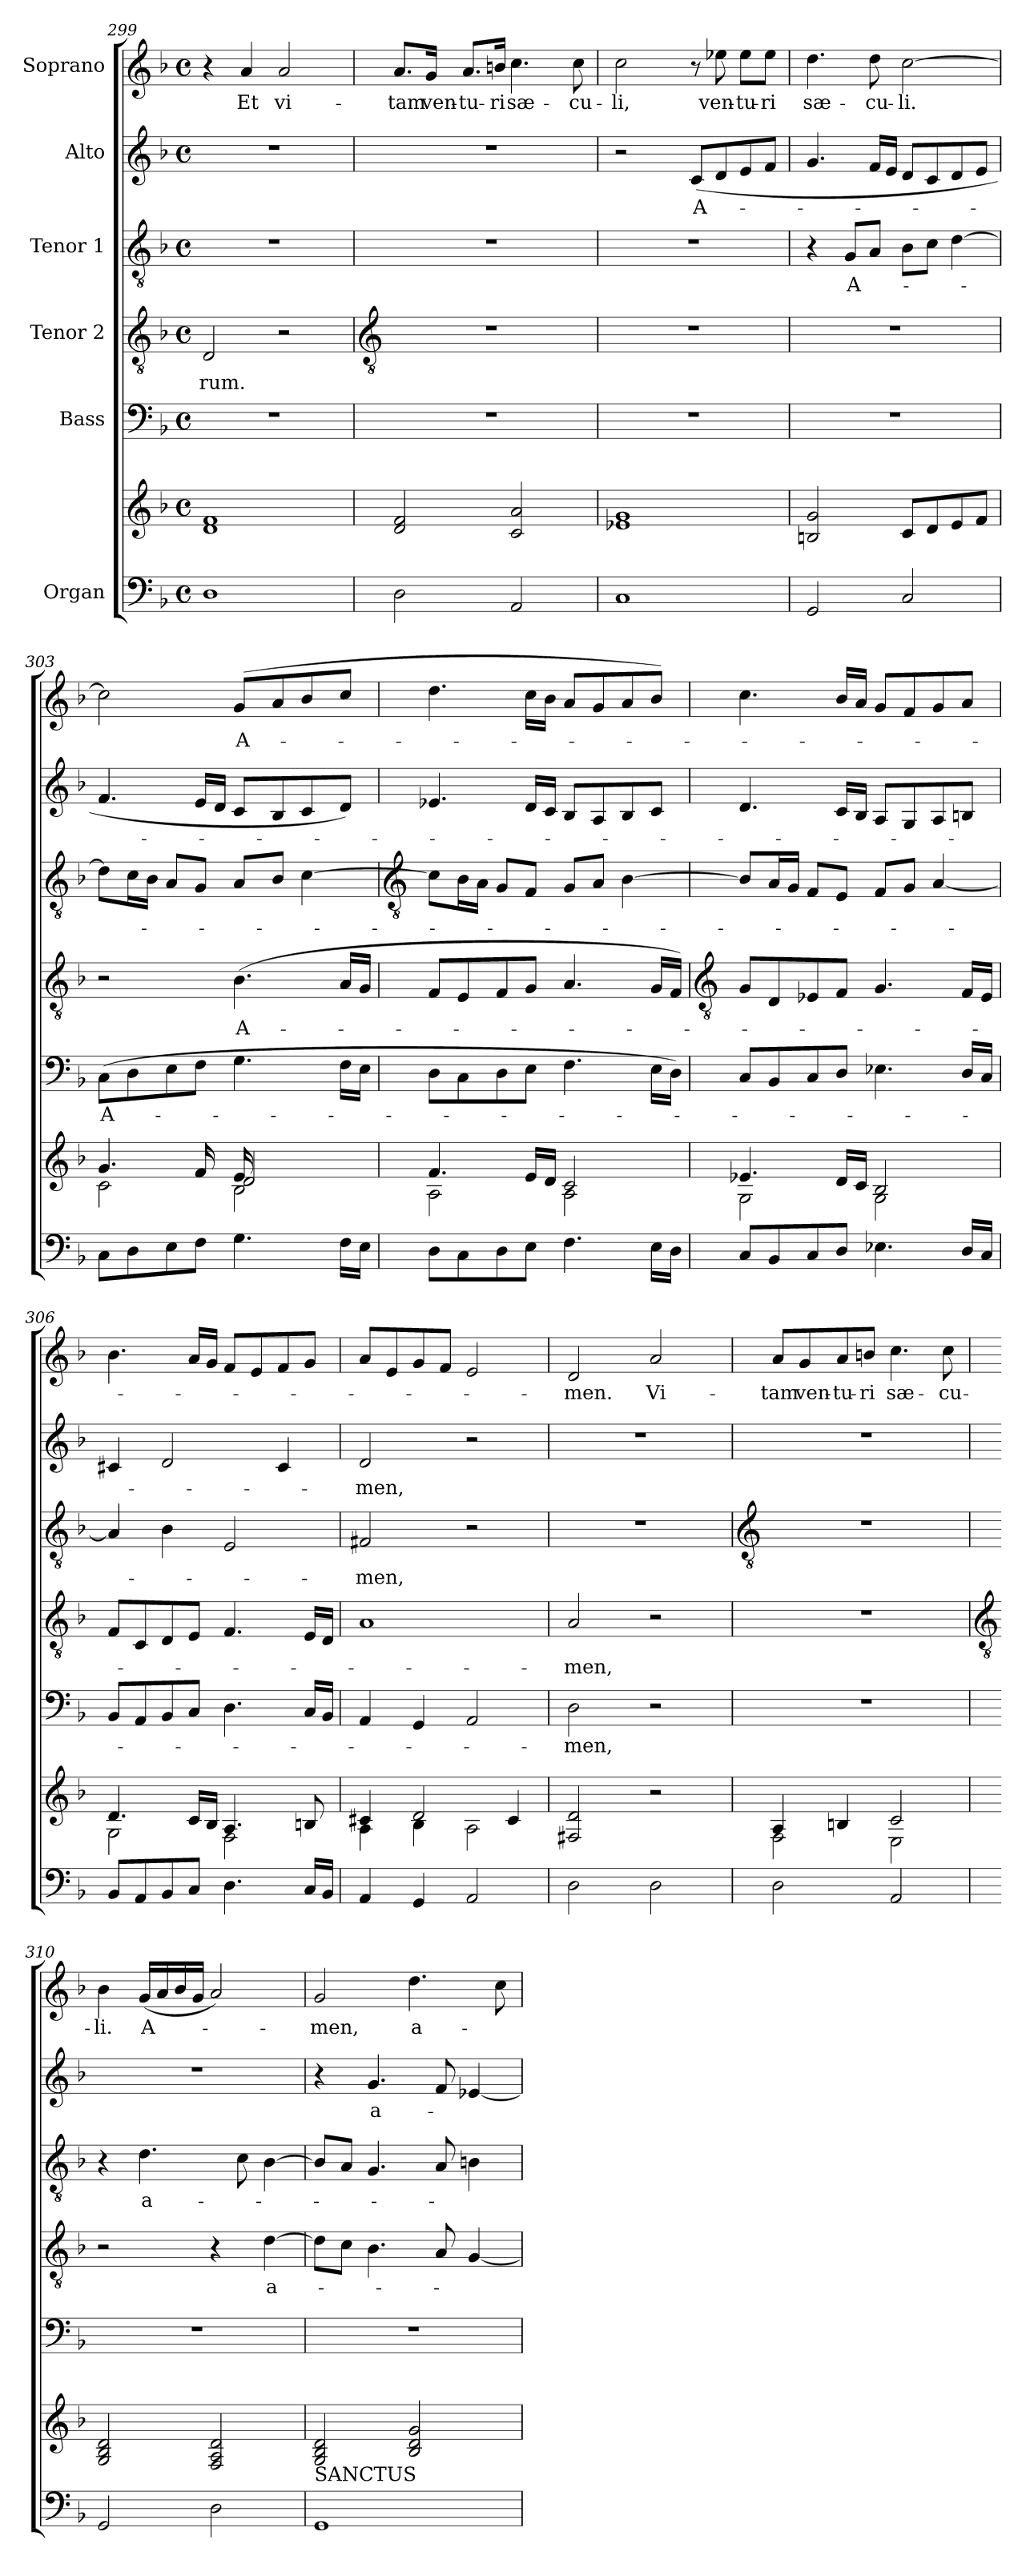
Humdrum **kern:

**kern	**kern	**kern	**text	**kern	**text	**kern	**text	**kern	**text	**kern	**text
*part6	*part6	*part5	*part5	*part4	*part4	*part3	*part3	*part2	*part2	*part1	*part1
*staff7	*staff6	*staff5	*staff5	*staff4	*staff4	*staff3	*staff3	*staff2	*staff2	*staff1	*staff1
*I"Organ	*	*I"Bass	*	*I"Tenor 2	*	*I"Tenor 1	*	*I"Alto	*	*I"Soprano	*
!!LO:LB:g=z
*clefF4	*clefG2	*clefF4	*	*clefGv2	*	*clefGv2	*	*clefG2	*	*clefG2	*
*k[b-]	*k[b-]	*k[b-]	*	*k[b-]	*	*k[b-]	*	*k[b-]	*	*k[b-]	*
*F:	*F:	*F:	*	*F:	*	*F:	*	*F:	*	*F:	*
*M4/4	*M4/4	*M4/4	*	*M4/4	*	*M4/4	*	*M4/4	*	*M4/4	*
*met(c)	*met(c)	*met(c)	*	*met(c)	*	*met(c)	*	*met(c)	*	*met(c)	*
=299	=299	=299	=299	=299	=299	=299	=299	=299	=299	=299	=299
*	*^	*	*	*	*	*	*	*	*	*	*
!	!	!	!	!	!	!LO:LY:b	!	!	!	!	!	!
1D	1d/ 1f/	4ryy	1r	.	2D/	-rum.	1r	.	1r	.	4r	.
!	!	!	!	!	!	!	!	!	!	!	!	!LO:LY:b
.	.	4ryy	.	.	.	.	.	.	.	.	4a/	Et
!	!	!	!	!	!	!	!	!	!	!	!	!LO:LY:b
.	.	4ryy	.	.	2r	.	.	.	.	.	2a/	vi-
.	.	4ryy	.	.	.	.	.	.	.	.	.	.
*	*v	*v	*	*	*	*	*	*	*	*	*	*
!!LO:LB:g=z
=300	=300	=300	=300	=300	=300	=300	=300	=300	=300	=300	=300
*	*	*	*	*clefGv2	*	*	*	*	*	*	*
*	*^	*	*	*	*	*	*	*	*	*	*
*	*	*^	*	*	*	*	*	*	*	*	*	*
!	!	!	!	!	!	!	!	!	!	!	!	!	!LO:LY:b
2D\	2d/ 2f/	4ryy	4ryy	1r	.	1r	.	1r	.	1r	.	8.a/L	-tam
!	!	!	!	!	!	!	!	!	!	!	!	!	!LO:LY:b
.	.	.	.	.	.	.	.	.	.	.	.	16g/J	ven-
!	!	!	!	!	!	!	!	!	!	!	!	!	!LO:LY:b
.	.	4ryy	4ryy	.	.	.	.	.	.	.	.	8.a/L	-tu-
!	!	!	!	!	!	!	!	!	!	!	!	!	!LO:LY:b
.	.	.	.	.	.	.	.	.	.	.	.	16bn/J	-ri
!	!	!	!	!	!	!	!	!	!	!	!	!	!LO:LY:b
2AA/	2c/ 2a/	4ryy	4ryy	.	.	.	.	.	.	.	.	4.cc\	sæ-
.	.	4ryy	4ryy	.	.	.	.	.	.	.	.	.	.
!	!	!	!	!	!	!	!	!	!	!	!	!	!LO:LY:b
.	.	.	.	.	.	.	.	.	.	.	.	8cc\	-cu-
=301	=301	=301	=301	=301	=301	=301	=301	=301	=301	=301	=301	=301	=301
!	!	!	!	!	!	!	!	!	!	!	!	!	!LO:LY:b
1C	1e-X/ 1g/	4ryy	4ryy	1r	.	1r	.	1r	.	2r	.	2cc\	-li,
.	.	4ryy	4ryy	.	.	.	.	.	.	.	.	.	.
!	!	!	!	!	!	!	!	!	!	!	!LO:LY:b	!	!
.	.	4ryy	4ryy	.	.	.	.	.	.	(<8c/L	A-	8r	.
!	!	!	!	!	!	!	!	!	!	!	!	!	!LO:LY:b
.	.	.	.	.	.	.	.	.	.	8d/	.	8ee-X\	ven-
!	!	!	!	!	!	!	!	!	!	!	!	!	!LO:LY:b
.	.	4ryy	4ryy	.	.	.	.	.	.	8e/	.	8ee-\L	-tu-
!	!	!	!	!	!	!	!	!	!	!	!	!	!LO:LY:b
.	.	.	.	.	.	.	.	.	.	8f/J	.	8ee-\J	-ri
=302	=302	=302	=302	=302	=302	=302	=302	=302	=302	=302	=302	=302	=302
!	!	!	!	!	!	!	!	!	!	!	!	!	!LO:LY:b
2GG/	2Bn/ 2g/	4ryy	4ryy	1r	.	1r	.	4r	.	4.g/	.	4.dd\	sæ-
!	!	!	!	!	!	!	!	!	!LO:LY:b	!	!	!	!
.	.	4ryy	4ryy	.	.	.	.	8G/L	A-	.	.	.	.
!	!	!	!	!	!	!	!	!	!	!	!	!	!LO:LY:b
.	.	.	.	.	.	.	.	8A/J	.	16f/LL	.	8dd\	-cu-
.	.	.	.	.	.	.	.	.	.	16e/JJ	.	.	.
!	!	!	!	!	!	!	!	!	!	!	!	!	!LO:LY:b
2C/	8c/L	4ryy	4ryy	.	.	.	.	8B-\L	.	8d/L	.	[2cc\	-li.
.	8d/	.	.	.	.	.	.	8c\J	.	8c/	.	.	.
.	8e/	4ryy	4ryy	.	.	.	.	[4d\	.	8d/	.	.	.
.	8f/J	.	.	.	.	.	.	.	.	8e/J	.	.	.
=303	=303	=303	=303	=303	=303	=303	=303	=303	=303	=303	=303	=303	=303
!	!	!	!	!	!LO:LY:b	!	!	!	!	!	!	!	!
8C\L	4.g/	2c\	4ryy	(>8C\L	A-	2r	.	8d\L]	.	4.f/	.	2cc\]	.
8D\	.	.	.	8D\	.	.	.	16c\L	.	.	.	.	.
.	.	.	.	.	.	.	.	16B-\JJ	.	.	.	.	.
8E\	.	.	4ryy	8E\	.	.	.	8A/L	.	.	.	.	.
8F\J	16f/	.	.	8F\J	.	.	.	8G/J	.	16e/LL	.	.	.
.	16ryy	.	.	.	.	.	.	.	.	16d/JJ	.	.	.
!	!	!	!	!	!	!	!LO:LY:b	!	!	!	!	!	!LO:LY:b
4.G\	16e/	2B-\	2d/	4.G\	.	(<4.B-\	A-	8A/L	.	8c/L	.	(<8g/L	A-
.	4ryy	.	.	.	.	.	.	.	.	.	.	.	.
.	.	.	.	.	.	.	.	8B-/J	.	8B-/	.	8a/	.
.	.	.	.	.	.	.	.	[4c\	.	8c/	.	8b-/	.
.	16ryy	.	.	.	.	.	.	.	.	.	.	.	.
16F\LL	16ryy	.	.	16F\LL	.	16A/LL	.	.	.	8d/J)	.	8cc/J	.
16E\JJ	16ryy	.	.	16E\JJ	.	16G/JJ	.	.	.	.	.	.	.
!!LO:LB:g=z
=304	=304	=304	=304	=304	=304	=304	=304	=304	=304	=304	=304	=304	=304
*	*	*	*	*	*	*	*	*clefGv2	*	*	*	*	*
8D\L	4.f/	2A\	4ryy	8D\L	.	8F/L	.	8c\L]	.	4.e-X/	.	4.dd\	.
8C\	.	.	.	8C\	.	8E/	.	16B-\L	.	.	.	.	.
.	.	.	.	.	.	.	.	16A\JJ	.	.	.	.	.
8D\	.	.	4ryy	8D\	.	8F/	.	8G/L	.	.	.	.	.
8E\J	16e/LL	.	.	8E\J	.	8G/J	.	8F/J	.	16d/LL	.	16cc\LL	.
.	16d/JJ	.	.	.	.	.	.	.	.	16c/JJ	.	16b-\JJ	.
4.F\	2c/	2A\	4ryy	4.F\	.	4.A/	.	8G/L	.	8B-/L	.	8a/L	.
.	.	.	.	.	.	.	.	8A/J	.	8A/	.	8g/	.
.	.	.	4ryy	.	.	.	.	[4B-\	.	8B-/	.	8a/	.
16E\LL	.	.	.	16E\LL	.	16G/LL	.	.	.	8c/J	.	8b-/J)	.
16D\JJ	.	.	.	16D\JJ)	.	16F/JJ)	.	.	.	.	.	.	.
*	*v	*v	*v	*	*	*	*	*	*	*	*	*	*
!!LO:LB:g=z
=305	=305	=305	=305	=305	=305	=305	=305	=305	=305	=305	=305
*	*	*	*	*clefGv2	*	*	*	*	*	*	*
*	*^	*	*	*	*	*	*	*	*	*	*
8C/L	4.e-X/	2G\	8C/L	.	8G/L	.	8B-/L]	.	4.d/	.	4.cc\	.
8BB-/	.	.	8BB-/	.	8D/	.	16A/L	.	.	.	.	.
.	.	.	.	.	.	.	16G/JJ	.	.	.	.	.
8C/	.	.	8C/	.	8E-X/	.	8F/L	.	.	.	.	.
8D/J	16d/LL	.	8D/J	.	8F/J	.	8E/J	.	16c/LL	.	16b-/LL	.
.	16c/JJ	.	.	.	.	.	.	.	16B-/JJ	.	16a/JJ	.
4.E-X\	2B-/	2G\	4.E-X\	.	4.G/	.	8F/L	.	8A/L	.	8g/L	.
.	.	.	.	.	.	.	8G/J	.	8G/	.	8f/	.
.	.	.	.	.	.	.	[4A/	.	8A/	.	8g/	.
16D/LL	.	.	16D/LL	.	16F/LL	.	.	.	8Bn/J	.	8a/J	.
16C/JJ	.	.	16C/JJ	.	16E-/JJ	.	.	.	.	.	.	.
=306	=306	=306	=306	=306	=306	=306	=306	=306	=306	=306	=306	=306
8BB-/L	4.d/	2G\	8BB-/L	.	8F/L	.	4A/]	.	4c#X/	.	4.b-\	.
8AA/	.	.	8AA/	.	8C/	.	.	.	.	.	.	.
8BB-/	.	.	8BB-/	.	8D/	.	4B-\	.	2d/	.	.	.
8C/J	16c/LL	.	8C/J	.	8E/J	.	.	.	.	.	16a/LL	.
.	16B-/JJ	.	.	.	.	.	.	.	.	.	16g/JJ	.
4.D\	4.A/	2F\	4.D\	.	4.F/	.	2E/	.	.	.	8f/L	.
.	.	.	.	.	.	.	.	.	.	.	8e/	.
.	.	.	.	.	.	.	.	.	4c#/	.	8f/	.
16C/LL	8Bn/	.	16C/LL	.	16E/LL	.	.	.	.	.	8g/J	.
16BB-/JJ	.	.	16BB-/JJ	.	16D/JJ	.	.	.	.	.	.	.
=307	=307	=307	=307	=307	=307	=307	=307	=307	=307	=307	=307	=307
!	!	!	!	!	!	!	!	!LO:LY:b	!	!LO:LY:b	!	!
4AA/	4c#X/	4A\	4AA/	.	1A	.	2F#X/	-men,	2d/	-men,	8a/L	.
.	.	.	.	.	.	.	.	.	.	.	8e/	.
4GG/	2d/	4B-\	4GG/	.	.	.	.	.	.	.	8g/	.
.	.	.	.	.	.	.	.	.	.	.	8f/J	.
2AA/	.	2A\	2AA/	.	.	.	2r	.	2r	.	2e/	.
.	4c#/	.	.	.	.	.	.	.	.	.	.	.
=308	=308	=308	=308	=308	=308	=308	=308	=308	=308	=308	=308	=308
!	!	!	!	!LO:LY:b	!	!LO:LY:b	!	!	!	!	!	!LO:LY:b
2D\	2F#X/ 2d/	4ryy	2D\	-men,	2A/	-men,	1r	.	1r	.	2d/	-men.
.	.	4ryy	.	.	.	.	.	.	.	.	.	.
!	!	!	!	!	!	!	!	!	!	!	!	!LO:LY:b
2D\	2r	4ryy	2r	.	2r	.	.	.	.	.	2a/	Vi-
.	.	4ryy	.	.	.	.	.	.	.	.	.	.
!!LO:LB:g=z
=309	=309	=309	=309	=309	=309	=309	=309	=309	=309	=309	=309	=309
*	*	*	*	*	*	*	*clefGv2	*	*	*	*	*
!	!	!	!	!	!	!	!	!	!	!	!	!LO:LY:b
2D\	4A/	2F\	1r	.	1r	.	1r	.	1r	.	8a/L	-tam
!	!	!	!	!	!	!	!	!	!	!	!	!LO:LY:b
.	.	.	.	.	.	.	.	.	.	.	8g/	ven-
!	!	!	!	!	!	!	!	!	!	!	!	!LO:LY:b
.	4Bn/	.	.	.	.	.	.	.	.	.	8a/	-tu-
!	!	!	!	!	!	!	!	!	!	!	!	!LO:LY:b
.	.	.	.	.	.	.	.	.	.	.	8bn/J	-ri
!	!	!	!	!	!	!	!	!	!	!	!	!LO:LY:b
2AA/	2c/	2E\	.	.	.	.	.	.	.	.	4.cc\	sæ-
!	!	!	!	!	!	!	!	!	!	!	!	!LO:LY:b
.	.	.	.	.	.	.	.	.	.	.	8cc\	-cu-
!!LO:LB:g=z
=310	=310	=310	=310	=310	=310	=310	=310	=310	=310	=310	=310	=310
*	*	*	*	*	*clefGv2	*	*	*	*	*	*	*
*^	*	*	*	*	*	*	*	*	*	*	*	*
!	!	!	!	!	!	!	!	!	!	!	!	!	!LO:LY:b
2GG/	4ryy	2G/ 2B-/ 2d/	4ryy	1r	.	2r	.	4r	.	1r	.	4b-\	-li.
!	!	!	!	!	!	!	!	!	!LO:LY:b	!	!	!	!LO:LY:b
.	4ryy	.	4ryy	.	.	.	.	4.d\	a-	.	.	(<16g/LL	A-
.	.	.	.	.	.	.	.	.	.	.	.	16a/	.
.	.	.	.	.	.	.	.	.	.	.	.	16b-/	.
.	.	.	.	.	.	.	.	.	.	.	.	16g/JJ	.
2D\	4ryy	2F/ 2A/ 2d/	4ryy	.	.	4r	.	.	.	.	.	2a/)	.
.	.	.	.	.	.	.	.	8c\	.	.	.	.	.
!	!	!	!	!	!	!	!LO:LY:b	!	!	!	!	!	!
.	4ryy	.	4ryy	.	.	[4d\	a-	[4B-\	.	.	.	.	.
=311	=311	=311	=311	=311	=311	=311	=311	=311	=311	=311	=311	=311	=311
!	!	!LO:TX:b:t=SANCTUS	!	!	!	!	!	!	!	!	!	!	!
!	!	!	!	!	!	!	!	!	!	!	!	!	!LO:LY:b
1GG/	4ryy	2G/ 2B-/ 2d/	4ryy	1r	.	8d\L]	.	8B-/L]	.	4r	.	2g/	-men,
.	.	.	.	.	.	8c\J	.	8A/J	.	.	.	.	.
!	!	!	!	!	!	!	!	!	!	!	!LO:LY:b	!	!
.	4ryy	.	4ryy	.	.	4.B-\	.	4.G/	.	4.g/	a-	.	.
!	!	!	!	!	!	!	!	!	!	!	!	!	!LO:LY:b
.	4ryy	2B-/ 2d/ 2g/	4ryy	.	.	.	.	.	.	.	.	4.dd\	a-
.	.	.	.	.	.	8A/	.	8A/	.	8f/	.	.	.
.	4ryy	.	4ryy	.	.	[4G/	.	4Bn\	.	[4e-X/	.	.	.
.	.	.	.	.	.	.	.	.	.	.	.	8cc\	.
*v	*v	*	*	*	*	*	*	*	*	*	*	*	*
*	*v	*v	*	*	*	*	*	*	*	*	*	*
=	=	=	=	=	=	=	=	=	=	=	=
*-	*-	*-	*-	*-	*-	*-	*-	*-	*-	*-	*-
